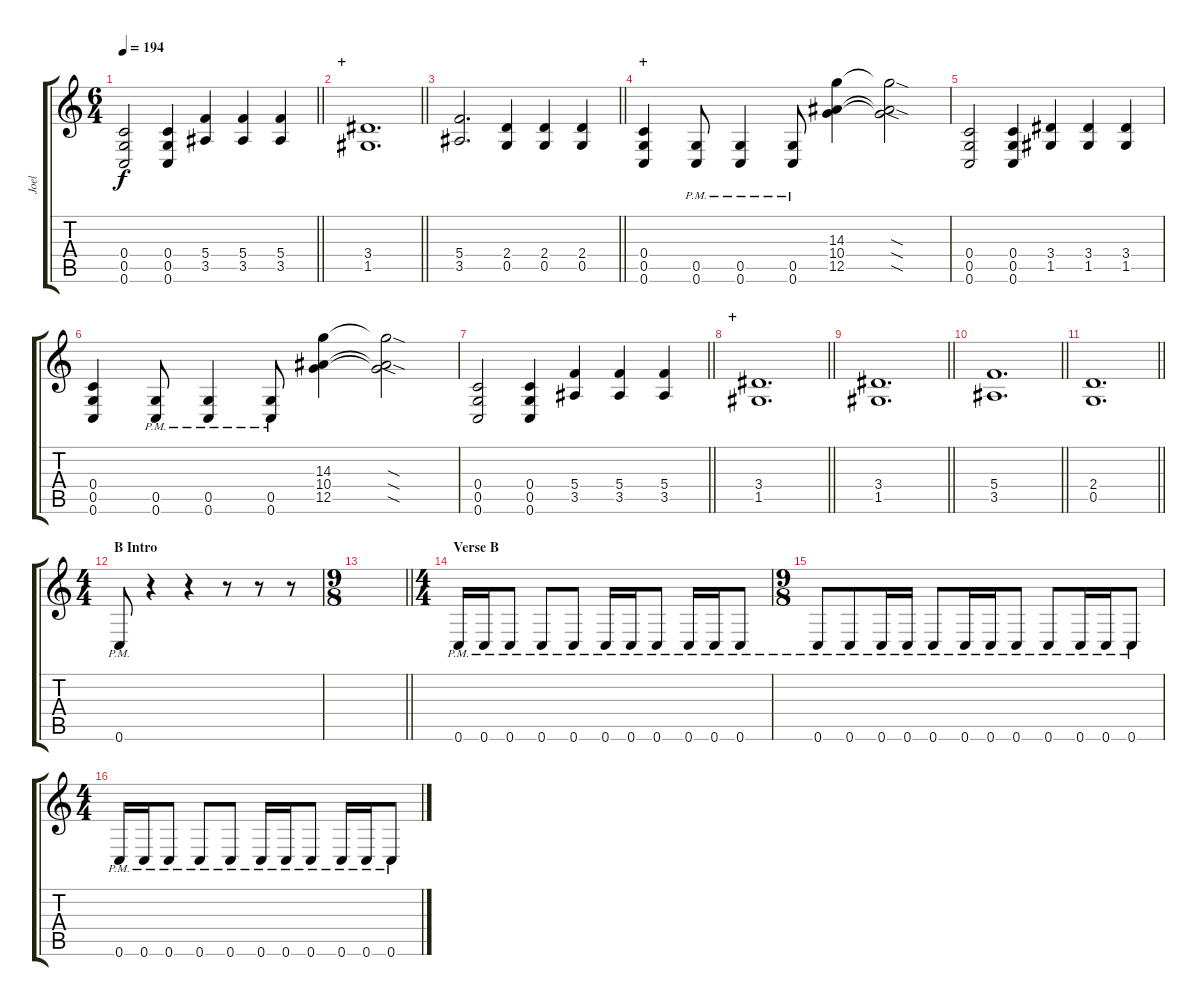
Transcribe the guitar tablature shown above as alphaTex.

\track ("Joel" "Joel") {instrument distortionguitar}
\staff {score tabs}
\tuning (D4 A3 F3 C3 G2 C2) {hide}
\ts (6 4)
\tempo 194
\clef g2
\barLineRight lightlight
\ks c
(0.4 0.5 0.6).2{dy f} (0.4 0.5 0.6).4 (5.4 3.5).4 (5.4 3.5).4 (5.4 3.5).4 |
\section ("" "+")
\barLineRight lightlight
(3.4 1.5).1{d} |
\barLineRight lightlight
(5.4 3.5).2{d} (2.4 0.5).4 (2.4 0.5).4 (2.4 0.5).4 |
\section ("" "+")
(0.4 0.5 0.6).4 (0.5{pm} 0.6{pm}).8 (0.5{pm} 0.6{pm}).4 (0.5{pm} 0.6{pm}).8 (14.3 10.4 12.5).4 (14.3{sod t} 10.4{sod t} 12.5{sod t}).2 |
(0.4 0.5 0.6).2 (0.4 0.5 0.6).4 (3.4 1.5).4 (3.4 1.5).4 (3.4 1.5).4 |
(0.4 0.5 0.6).4 (0.5{pm} 0.6{pm}).8 (0.5{pm} 0.6{pm}).4 (0.5{pm} 0.6{pm}).8 (14.3 10.4 12.5).4 (14.3{sod t} 10.4{sod t} 12.5{sod t}).2 |
\barLineRight lightlight
(0.4 0.5 0.6).2 (0.4 0.5 0.6).4 (5.4 3.5).4 (5.4 3.5).4 (5.4 3.5).4 |
\section ("" "+")
\barLineRight lightlight
(3.4 1.5).1{d} |
\barLineRight lightlight
(3.4 1.5).1{d} |
\barLineRight lightlight
(5.4 3.5).1{d} |
\barLineRight lightlight
(2.4 0.5).1{d} |
\ts (4 4)
\section ("" "B Intro")
0.6{pm}.8 r.4 r.4 r.8 r.8 r.8 |
\ts (9 8)
\barLineRight lightlight
|
\ts (4 4)
\section ("" "Verse B")
0.6{pm}.16 0.6{pm}.16 0.6{pm}.8 0.6{pm}.8 0.6{pm}.8 0.6{pm}.16 0.6{pm}.16 0.6{pm}.8 0.6{pm}.16 0.6{pm}.16 0.6{pm}.8 |
\ts (9 8)
0.6{pm}.8 0.6{pm}.8 0.6{pm}.16 0.6{pm}.16 0.6{pm}.8 0.6{pm}.16 0.6{pm}.16 0.6{pm}.8 0.6{pm}.8 0.6{pm}.16 0.6{pm}.16 0.6{pm}.8 |
\ts (4 4)
0.6{pm}.16 0.6{pm}.16 0.6{pm}.8 0.6{pm}.8 0.6{pm}.8 0.6{pm}.16 0.6{pm}.16 0.6{pm}.8 0.6{pm}.16 0.6{pm}.16 0.6{pm}.8
